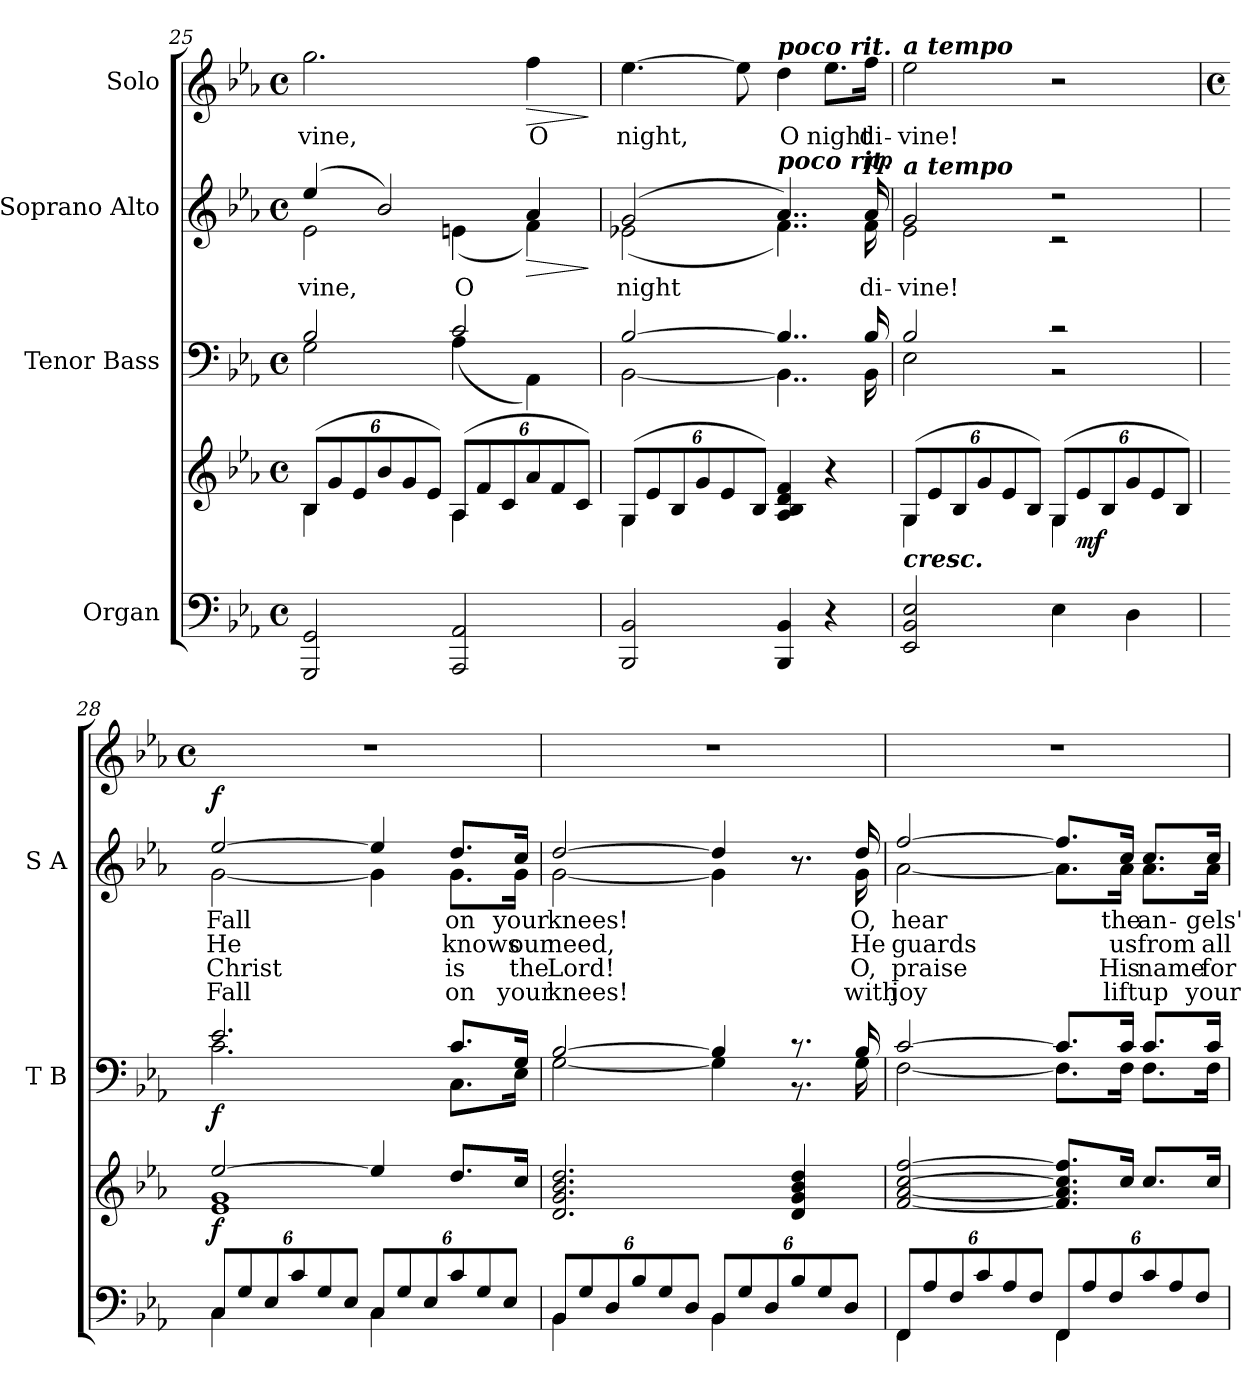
**kern	**kern	**dynam	**kern	**dynam	**kern	**text	**text	**text	**text	**dynam	**kern	**text	**dynam
*part4	*part4	*part4	*part3	*part3	*part2	*part2	*part2	*part2	*part2	*part2	*part1	*part1	*part1
*staff5	*staff4	*staff4/5	*staff3	*staff3	*staff2	*staff2	*staff2	*staff2	*staff2	*staff2	*staff1	*staff1	*staff1
*I"Organ	*	*	*I"Tenor Bass	*	*I"Soprano Alto	*	*	*	*	*	*I"Solo	*	*
*	*	*	*I'T B	*	*I'S A	*	*	*	*	*	*	*	*
!!LO:LB:g=z
*clefF4	*clefG2	*	*clefF4	*	*clefG2	*	*	*	*	*	*clefG2	*	*
*k[b-e-a-]	*k[b-e-a-]	*	*k[b-e-a-]	*	*k[b-e-a-]	*	*	*	*	*	*k[b-e-a-]	*	*
*E-:	*E-:	*	*E-:	*	*E-:	*	*	*	*	*	*E-:	*	*
*M4/4	*M4/4	*	*M4/4	*	*M4/4	*	*	*	*	*	*M4/4	*	*
*met(c)	*met(c)	*	*met(c)	*	*met(c)	*	*	*	*	*	*met(c)	*	*
=25	=25	=25	=25	=25	=25	=25	=25	=25	=25	=25	=25	=25	=25
*	*^	*	*^	*	*	*	*	*	*	*	*	*	*
!	!	!	!	!	!	!	!	!LO:LY:b	!	!	!	!	!	!LO:LY:b	!
*	*	*	*	*	*	*	*^	*	*	*	*	*	*	*	*
2GGG 2GG	(>12B-/L	4B-\	.	2B-/	2G\	.	(>4ee-/	2e-\	-vine,	.	.	.	.	2.gg	-vine,	.
.	12g/	.	.	.	.	.	.	.	.	.	.	.	.	.	.	.
.	12e-/	.	.	.	.	.	.	.	.	.	.	.	.	.	.	.
.	12b-/	4ryy	.	.	.	.	2b-/)	.	.	.	.	.	.	.	.	.
.	12g/	.	.	.	.	.	.	.	.	.	.	.	.	.	.	.
.	12e-/J)	.	.	.	.	.	.	.	.	.	.	.	.	.	.	.
!	!	!	!	!	!	!	!	!	!LO:LY:b	!	!	!	!	!	!	!
2AAA- 2AA-	(>12A-/L	4A-\	.	2c/	(<4A-\	.	.	(<4en\	O	.	.	.	.	.	.	.
.	12f/	.	.	.	.	.	.	.	.	.	.	.	.	.	.	.
.	12c/	.	.	.	.	.	.	.	.	.	.	.	.	.	.	.
!	!	!	!	!	!	!	!	!	!	!	!	!	!LO:HP:b	!	!LO:LY:b	!LO:HP:b
.	12a-/	4ryy	.	.	4AA-\)	.	4a-/	4f\)	.	.	.	.	>	4ff	O	>
.	12f/	.	.	.	.	.	.	.	.	.	.	.	.	.	.	.
.	12c/J)	.	.	.	.	.	.	.	.	.	.	.	.	.	.	.
*	*v	*v	*	*	*	*	*v	*v	*	*	*	*	*	*	*	*
*	*	*	*v	*v	*	*	*	*	*	*	*	*	*	*
.	.	.	.	.	.	.	.	.	.	]	.	.	]
=26	=26	=26	=26	=26	=26	=26	=26	=26	=26	=26	=26	=26	=26
*	*^	*	*^	*	*^	*	*	*	*	*	*	*	*
!	!	!	!	!	!	!	!	!	!LO:LY:b	!	!	!	!	!	!LO:LY:b	!
2BBB- 2BB-	(>12G/L	4G\	.	[2B-/	[2BB-\	.	(>2g/	(<2e-X\	night	.	.	.	.	[4.ee-	night,	.
.	12e-/	.	.	.	.	.	.	.	.	.	.	.	.	.	.	.
.	12B-/	.	.	.	.	.	.	.	.	.	.	.	.	.	.	.
.	12g/	4ryy	.	.	.	.	.	.	.	.	.	.	.	.	.	.
.	12e-/	.	.	.	.	.	.	.	.	.	.	.	.	.	.	.
.	.	.	.	.	.	.	.	.	.	.	.	.	.	8ee-]	.	.
.	12B-/J)	.	.	.	.	.	.	.	.	.	.	.	.	.	.	.
!	!	!	!	!	!	!	!	!	!	!	!	!	!	!LO:TX:a:Bi:t=poco rit.	!	!
!	!	!	!	!	!	!	!LO:TX:a:Bi:t=poco rit.	!	!	!	!	!	!	!	!	!
!	!	!	!	!	!	!	!	!	!	!	!	!	!	!	!LO:LY:b	!
4BBB- 4BB-	4A-/ 4B-/ 4d/ 4f/	4ryy	.	4..B-/]	4..BB-\]	.	4..a-/)	4..f\)	.	.	.	.	.	4dd	O	.
!	!	!	!	!	!	!	!	!	!	!	!	!	!	!	!LO:LY:b	!
4r	4r	4ryy	.	.	.	.	.	.	.	.	.	.	.	8.ee-\L	night	.
!	!	!	!	!	!	!	!	!	!LO:LY:b	!	!	!	!LO:DY:b	!	!LO:LY:b	!
.	.	.	.	16B-/	16BB-\	.	16a-/	16f\	di-	.	.	.	pp	16ff\Jk	di-	.
=27	=27	=27	=27	=27	=27	=27	=27	=27	=27	=27	=27	=27	=27	=27	=27	=27
!	!	!	!	!	!	!	!	!	!	!	!	!	!	!LO:TX:a:Bi:t=a tempo	!	!
!	!	!	!	!	!	!	!LO:TX:a:Bi:t=a tempo	!	!	!	!	!	!	!	!	!
!	!LO:TX:b:Bi:t=cresc.	!	!	!	!	!	!	!	!	!	!	!	!	!	!	!
!	!	!	!	!	!	!	!	!	!LO:LY:b	!	!	!	!	!	!LO:LY:b	!
2EE- 2BB- 2E-	(>12G/L	4G\	.	2B-/	2E-\	.	2g/	2e-\	-vine!	.	.	.	.	2ee-	-vine!	.
.	12e-/	.	.	.	.	.	.	.	.	.	.	.	.	.	.	.
.	12B-/	.	.	.	.	.	.	.	.	.	.	.	.	.	.	.
.	12g/	4ryy	.	.	.	.	.	.	.	.	.	.	.	.	.	.
.	12e-/	.	.	.	.	.	.	.	.	.	.	.	.	.	.	.
.	12B-/J)	.	.	.	.	.	.	.	.	.	.	.	.	.	.	.
4E-	(>12G/L	4G\	.	2r	2r	.	2r	2r	.	.	.	.	.	2r	.	.
!	!	!	!LO:DY:b	!	!	!	!	!	!	!	!	!	!	!	!	!
.	12e-/	.	mf	.	.	.	.	.	.	.	.	.	.	.	.	.
.	12B-/	.	.	.	.	.	.	.	.	.	.	.	.	.	.	.
4D	12g/	4ryy	.	.	.	.	.	.	.	.	.	.	.	.	.	.
.	12e-/	.	.	.	.	.	.	.	.	.	.	.	.	.	.	.
.	12B-/J)	.	.	.	.	.	.	.	.	.	.	.	.	.	.	.
*	*	*	*	*	*	*	*v	*v	*	*	*	*	*	*	*	*
!!LO:LB:g=z
=28	=28	=28	=28	=28	=28	=28	=28	=28	=28	=28	=28	=28	=28	=28	=28
*	*	*	*	*	*	*	*	*	*	*	*	*	*M4/4	*	*
*	*	*	*	*	*	*	*	*	*	*	*	*	*met(c)	*	*
*^	*	*	*	*	*	*	*	*	*	*	*	*	*	*	*
!	!	!	!	!LO:DY:b	!	!	!LO:DY:b	!	!LO:LY:b	!LO:LY:b	!LO:LY:b	!LO:LY:b	!LO:DY:b	!	!	!
*	*	*	*	*	*	*	*	*^	*	*	*	*	*	*	*	*
*	*	*	*	*	*	*	*	*	*^	*	*	*	*	*	*	*	*
12C/L	4C\	[2ee-/	1e-\ 1g\	f	2.e-/	2.c\	f	[2ee-/	[2g\	1ryy	Fall	He	Christ	Fall	f	1r	.	.
12G/	.	.	.	.	.	.	.	.	.	.	.	.	.	.	.	.	.	.
12E-/	.	.	.	.	.	.	.	.	.	.	.	.	.	.	.	.	.	.
12c/	4ryy	.	.	.	.	.	.	.	.	.	.	.	.	.	.	.	.	.
12G/	.	.	.	.	.	.	.	.	.	.	.	.	.	.	.	.	.	.
12E-/J	.	.	.	.	.	.	.	.	.	.	.	.	.	.	.	.	.	.
12C/L	4C\	4ee-/]	.	.	.	.	.	4ee-/]	4g\]	.	.	.	.	.	.	.	.	.
12G/	.	.	.	.	.	.	.	.	.	.	.	.	.	.	.	.	.	.
12E-/	.	.	.	.	.	.	.	.	.	.	.	.	.	.	.	.	.	.
!	!	!	!	!	!	!	!	!	!	!	!LO:LY:b	!LO:LY:b	!LO:LY:b	!LO:LY:b	!	!	!	!
12c/	4ryy	8.dd/L	.	.	8.c/L	8.C\L	.	8.dd/L	8.g\L	.	on	knows	is	on	.	.	.	.
12G/	.	.	.	.	.	.	.	.	.	.	.	.	.	.	.	.	.	.
12E-/J	.	.	.	.	.	.	.	.	.	.	.	.	.	.	.	.	.	.
!	!	!	!	!	!	!	!	!	!	!	!LO:LY:b	!LO:LY:b	!LO:LY:b	!LO:LY:b	!	!	!	!
.	.	16cc/J	.	.	16G/Jk	16E-\Jk	.	16cc/Jk	16g\Jk	.	your	our	the	your	.	.	.	.
=29	=29	=29	=29	=29	=29	=29	=29	=29	=29	=29	=29	=29	=29	=29	=29	=29	=29	=29
!	!	!	!	!	!	!	!	!	!	!	!LO:LY:b	!LO:LY:b	!LO:LY:b	!LO:LY:b	!	!	!	!
12BB-/L	4BB-\	2.d/ 2.g/ 2.b-/ 2.dd/	4ryy	.	[2B-/	[2G\	.	[2dd/	[2g\	1ryy	knees!	need,	Lord!	knees!	.	1r	.	.
12G/	.	.	.	.	.	.	.	.	.	.	.	.	.	.	.	.	.	.
12D/	.	.	.	.	.	.	.	.	.	.	.	.	.	.	.	.	.	.
12B-/	4ryy	.	4ryy	.	.	.	.	.	.	.	.	.	.	.	.	.	.	.
12G/	.	.	.	.	.	.	.	.	.	.	.	.	.	.	.	.	.	.
12D/J	.	.	.	.	.	.	.	.	.	.	.	.	.	.	.	.	.	.
12BB-/L	4BB-\	.	4ryy	.	4B-/]	4G\]	.	4dd/]	4g\]	.	.	.	.	.	.	.	.	.
12G/	.	.	.	.	.	.	.	.	.	.	.	.	.	.	.	.	.	.
12D/	.	.	.	.	.	.	.	.	.	.	.	.	.	.	.	.	.	.
12B-/	4ryy	4d/ 4g/ 4b-/ 4dd/	4ryy	.	8.r	8.r	.	8.r	8.r	.	.	.	.	.	.	.	.	.
12G/	.	.	.	.	.	.	.	.	.	.	.	.	.	.	.	.	.	.
12D/J	.	.	.	.	.	.	.	.	.	.	.	.	.	.	.	.	.	.
!	!	!	!	!	!	!	!	!	!	!	!LO:LY:b	!LO:LY:b	!LO:LY:b	!LO:LY:b	!	!	!	!
.	.	.	.	.	16B-/	16G\	.	16dd/	16g\	.	O,	He	O,	with	.	.	.	.
=30	=30	=30	=30	=30	=30	=30	=30	=30	=30	=30	=30	=30	=30	=30	=30	=30	=30	=30
!	!	!	!	!	!	!	!	!	!	!	!LO:LY:b	!LO:LY:b	!LO:LY:b	!LO:LY:b	!	!	!	!
12FF/L	4FF\	[2f/ [2a-/ [2cc/ [2ff/	4ryy	.	[2c/	[2F\	.	[2ff/	[2a-\	1ryy	hear	guards	praise	joy	.	1r	.	.
12A-/	.	.	.	.	.	.	.	.	.	.	.	.	.	.	.	.	.	.
12F/	.	.	.	.	.	.	.	.	.	.	.	.	.	.	.	.	.	.
12c/	4ryy	.	4ryy	.	.	.	.	.	.	.	.	.	.	.	.	.	.	.
12A-/	.	.	.	.	.	.	.	.	.	.	.	.	.	.	.	.	.	.
12F/J	.	.	.	.	.	.	.	.	.	.	.	.	.	.	.	.	.	.
12FF/L	4FF\	8.f/] 8.a-/] 8.cc/] 8.ff/]L	4ryy	.	8.c/L]	8.F\L]	.	8.ff/L]	8.a-\L]	.	.	.	.	.	.	.	.	.
12A-/	.	.	.	.	.	.	.	.	.	.	.	.	.	.	.	.	.	.
12F/	.	.	.	.	.	.	.	.	.	.	.	.	.	.	.	.	.	.
!	!	!	!	!	!	!	!	!	!	!	!LO:LY:b	!LO:LY:b	!LO:LY:b	!LO:LY:b	!	!	!	!
.	.	16cc/J	.	.	16c/Jk	16F\Jk	.	16cc/Jk	16a-\Jk	.	the	us	His	lift	.	.	.	.
!	!	!	!	!	!	!	!	!	!	!	!LO:LY:b	!LO:LY:b	!LO:LY:b	!LO:LY:b	!	!	!	!
12c/	4ryy	8.cc/L	4ryy	.	8.c/L	8.F\L	.	8.cc/L	8.a-\L	.	an-	-from	name	up	.	.	.	.
12A-/	.	.	.	.	.	.	.	.	.	.	.	.	.	.	.	.	.	.
12F/J	.	.	.	.	.	.	.	.	.	.	.	.	.	.	.	.	.	.
!	!	!	!	!	!	!	!	!	!	!	!LO:LY:b	!LO:LY:b	!LO:LY:b	!LO:LY:b	!	!	!	!
.	.	16cc/J	.	.	16c/Jk	16F\Jk	.	16cc/Jk	16a-\Jk	.	gels'	all	for-	-your-	.	.	.	.
*v	*v	*	*	*	*v	*v	*	*v	*v	*v	*	*	*	*	*	*	*	*
*	*v	*v	*	*	*	*	*	*	*	*	*	*	*	*
=	=	=	=	=	=	=	=	=	=	=	=	=	=
*-	*-	*-	*-	*-	*-	*-	*-	*-	*-	*-	*-	*-	*-
